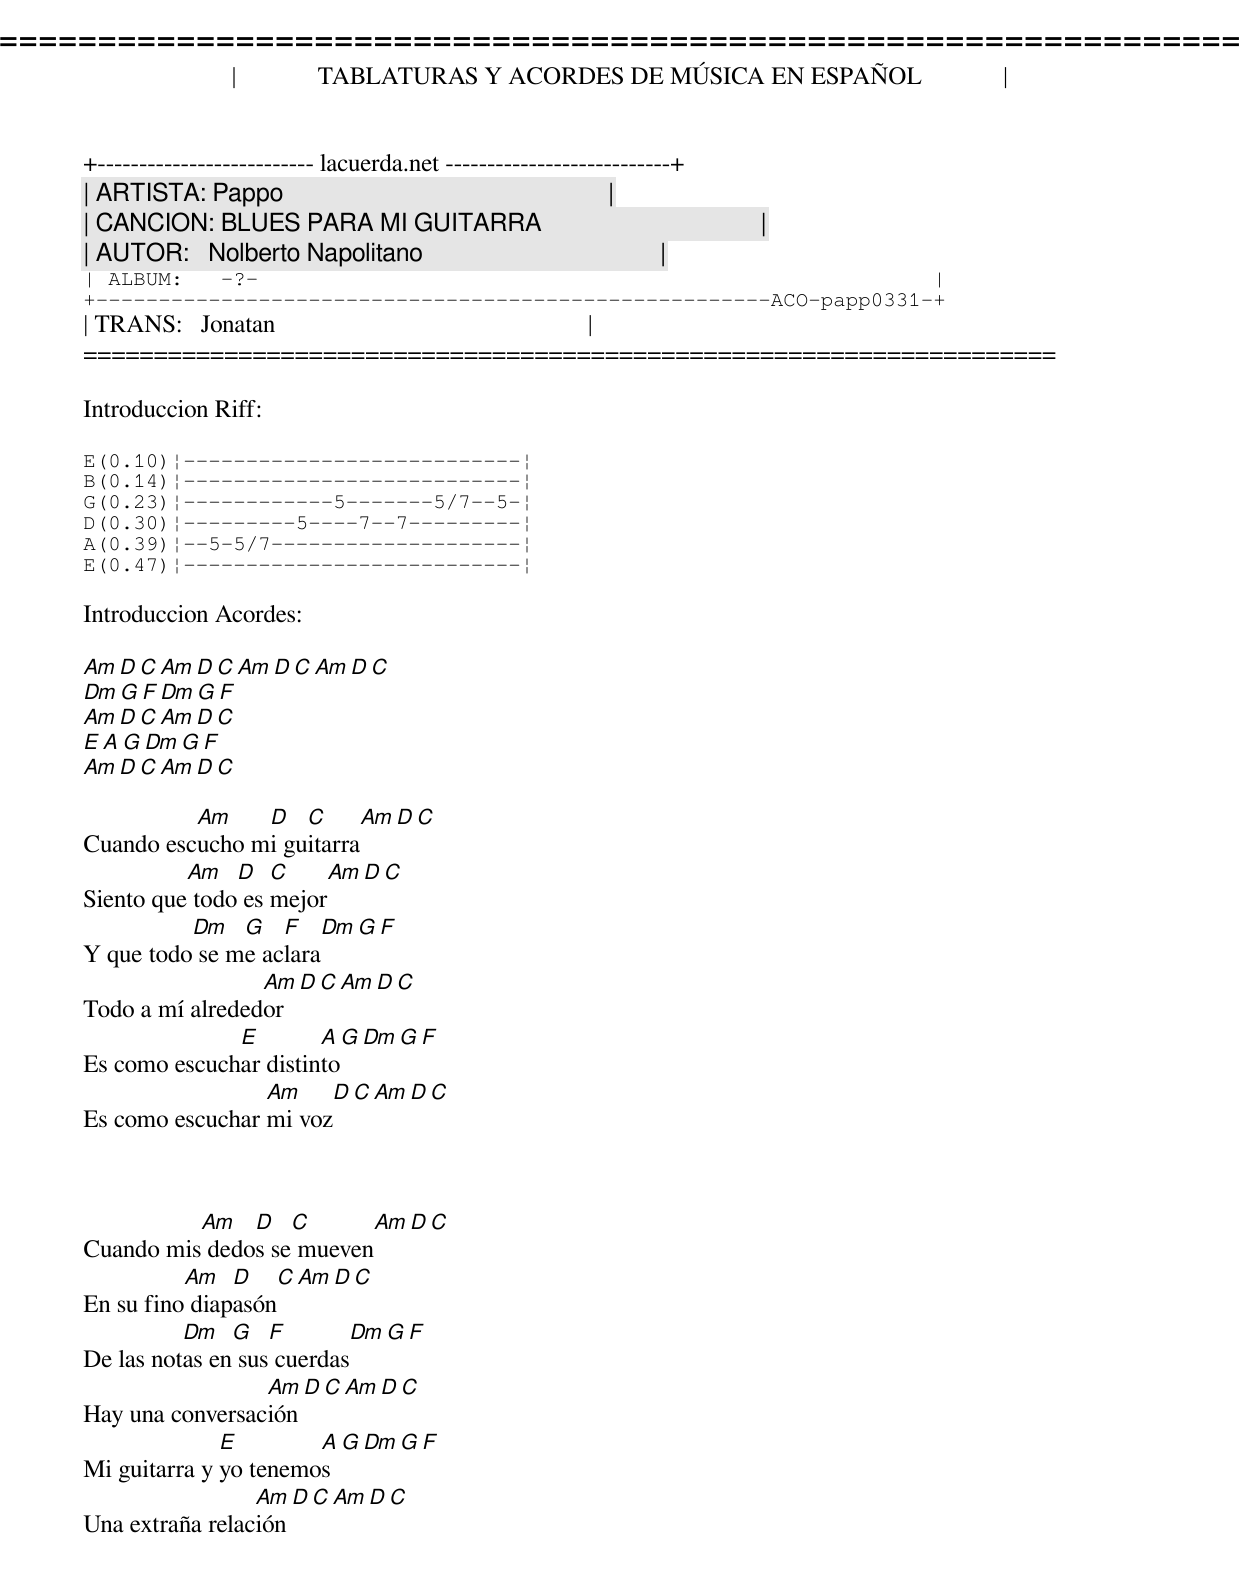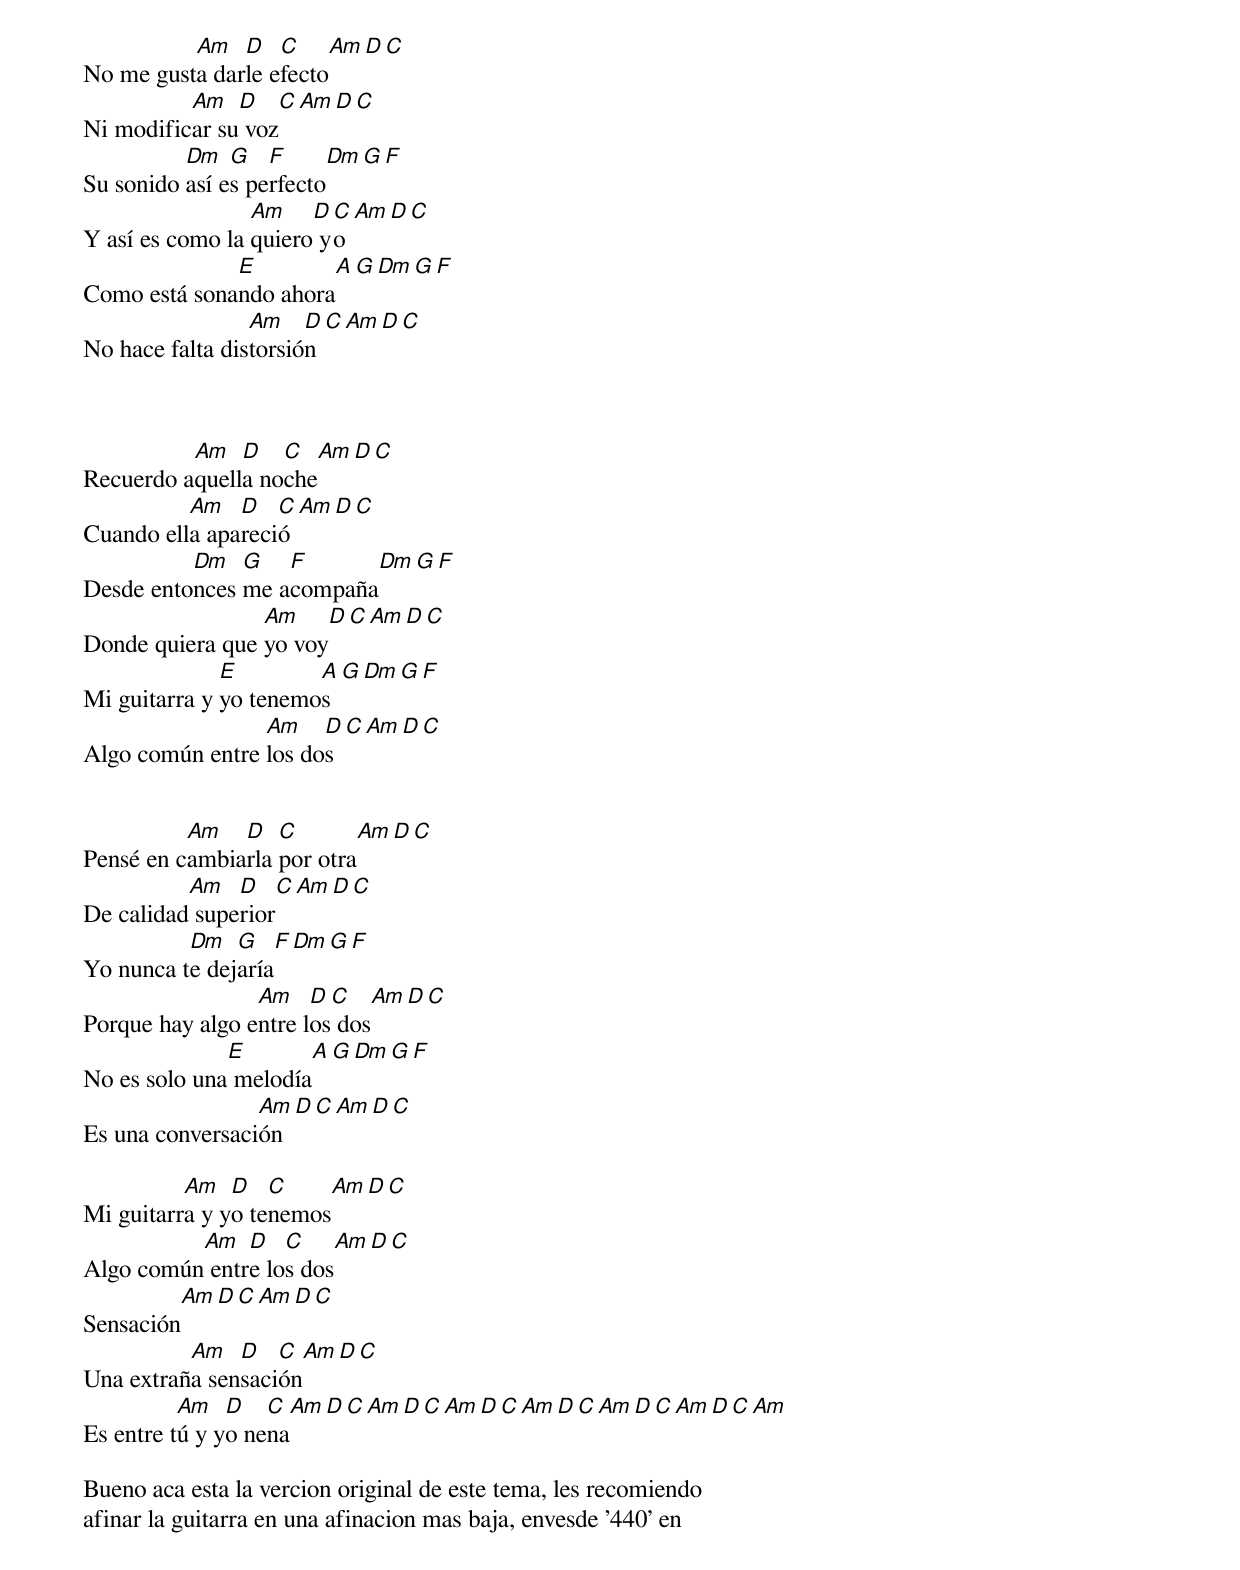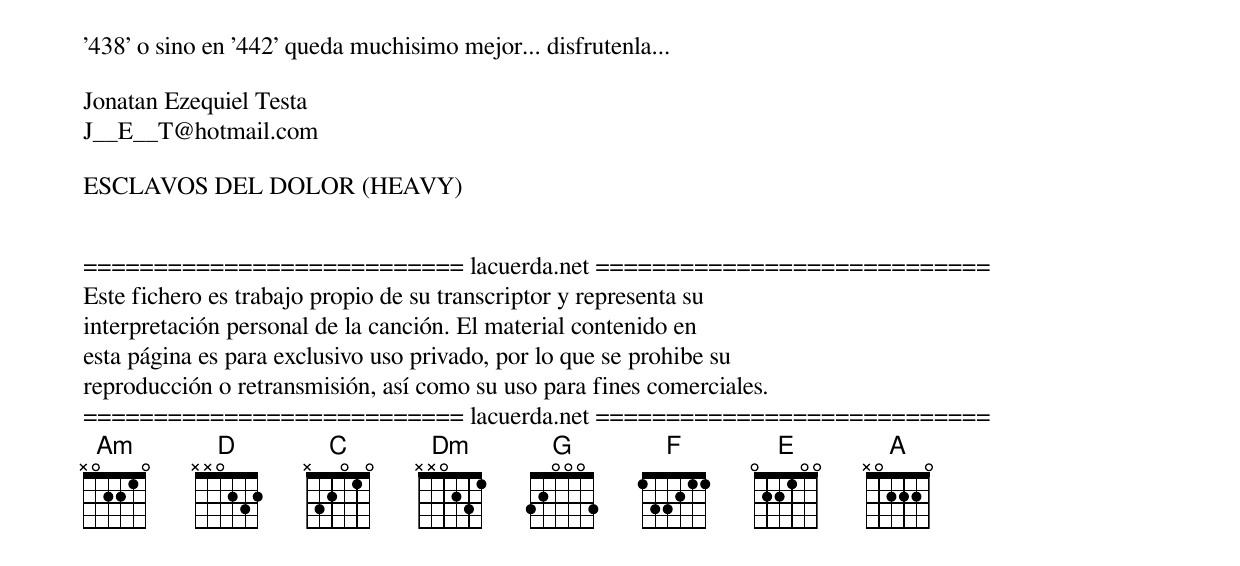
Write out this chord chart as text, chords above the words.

=====================================================================
|             TABLATURAS Y ACORDES DE MÚSICA EN ESPAÑOL             |
+-------------------------- lacuerda.net ---------------------------+
| ARTISTA: Pappo                                                    |
| CANCION: BLUES PARA MI GUITARRA                                   |
| AUTOR:   Nolberto Napolitano                                      |
| ALBUM:   -?-                                                      |
+------------------------------------------------------ACO-papp0331-+
| TRANS:   Jonatan                                                  |
=====================================================================

Introduccion Riff:

E(0.10)¦---------------------------¦
B(0.14)¦---------------------------¦
G(0.23)¦------------5-------5/7--5-¦
D(0.30)¦---------5----7--7---------¦
A(0.39)¦--5-5/7--------------------¦
E(0.47)¦---------------------------¦

Introduccion Acordes:

Am D C Am D C Am D C Am D C
Dm G F Dm G F
Am D C Am D C
E A G Dm G F
Am D C Am D C

          Am    D   C        Am D C
Cuando escucho mi guitarra
          Am   D   C         Am D C
Siento que todo es mejor
          Dm   G   F         Dm G F
Y que todo se me aclara
                 Am    D C   Am D C
Todo a mí alrededor
              E        A G   Dm G F
Es como escuchar distinto
                 Am    D C   Am D C
Es como escuchar mi voz



          Am   D   C         Am D C
Cuando mis dedos se mueven
          Am   D   C         Am D C
En su fino diapasón
          Dm   G   F         Dm G F
De las notas en sus cuerdas
                 Am    D C   Am D C
Hay una conversación
              E        A G   Dm G F
Mi guitarra y yo tenemos
                 Am    D C   Am D C
Una extraña relación



          Am   D   C         Am D C
No me gusta darle efecto
          Am   D   C         Am D C
Ni modificar su voz
          Dm   G   F         Dm G F
Su sonido así es perfecto
                 Am    D C   Am D C
Y así es como la quiero yo
              E        A G   Dm G F
Como está sonando ahora
                 Am    D C   Am D C
No hace falta distorsión



          Am   D   C         Am D C
Recuerdo aquella noche
          Am   D   C         Am D C
Cuando ella apareció
          Dm   G   F         Dm G F
Desde entonces me acompaña
                 Am    D C   Am D C
Donde quiera que yo voy
              E        A G   Dm G F
Mi guitarra y yo tenemos
                 Am    D C   Am D C
Algo común entre los dos


          Am   D   C         Am D C
Pensé en cambiarla por otra
          Am   D   C         Am D C
De calidad superior
          Dm   G   F         Dm G F
Yo nunca te dejaría
                 Am    D C   Am D C
Porque hay algo entre los dos
              E        A G   Dm G F
No es solo una melodía
                 Am    D C   Am D C
Es una conversación

          Am   D   C         Am D C
Mi guitarra y yo tenemos
          Am   D   C         Am D C
Algo común entre los dos
          Am   D   C         Am D C
Sensación
          Am   D   C         Am D C
Una extraña sensación
          Am   D   C   Am D C Am D C Am D C Am D C Am D C Am D C Am
Es entre tú y yo nena

Bueno aca esta la vercion original de este tema, les recomiendo
afinar la guitarra en una afinacion mas baja, envesde '440' en
'438' o sino en '442' queda muchisimo mejor... disfrutenla...

Jonatan Ezequiel Testa
J__E__T@hotmail.com

ESCLAVOS DEL DOLOR (HEAVY)


=========================== lacuerda.net ============================
Este fichero es trabajo propio de su transcriptor y representa su
interpretación personal de la canción. El material contenido en
esta página es para exclusivo uso privado, por lo que se prohibe su
reproducción o retransmisión, así como su uso para fines comerciales.
=========================== lacuerda.net ============================
